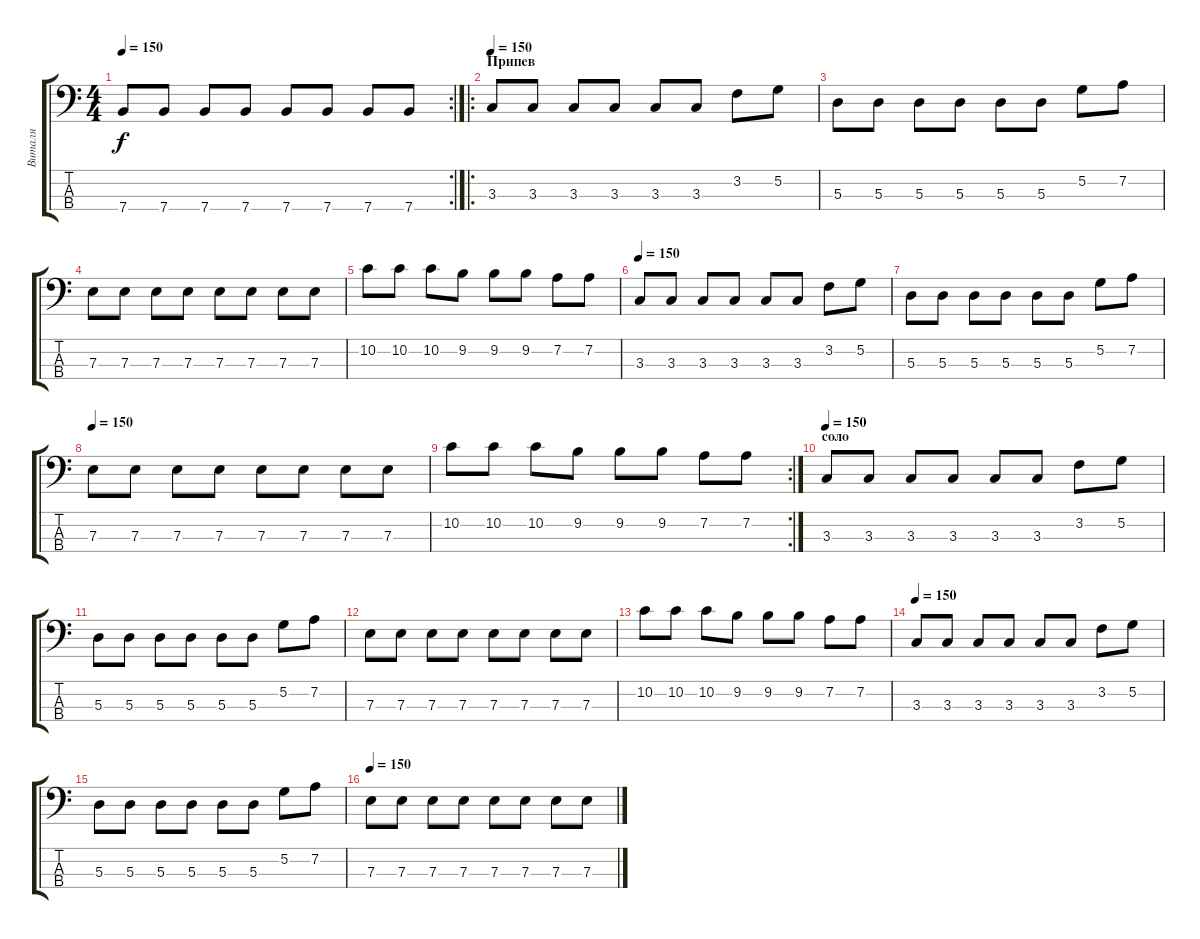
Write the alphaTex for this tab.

\track ("Виталя" "Виталя") {instrument electricbassfinger}
\staff {score tabs}
\tuning (G2 D2 A1 E1) {hide}
\rc 2
\ts (4 4)
\tempo 150
\clef f4
\ks c
7.4.8{dy f} 7.4.8 7.4.8 7.4.8 7.4.8 7.4.8 7.4.8 7.4.8 |
\ro
\section ("" "Припев")
\tempo 150
3.3.8 3.3.8 3.3.8 3.3.8 3.3.8 3.3.8 3.2.8 5.2.8 |
5.3.8 5.3.8 5.3.8 5.3.8 5.3.8 5.3.8 5.2.8 7.2.8 |
7.3.8 7.3.8 7.3.8 7.3.8 7.3.8 7.3.8 7.3.8 7.3.8 |
10.2.8 10.2.8 10.2.8 9.2.8 9.2.8 9.2.8 7.2.8 7.2.8 |
\tempo 150
3.3.8 3.3.8 3.3.8 3.3.8 3.3.8 3.3.8 3.2.8 5.2.8 |
5.3.8 5.3.8 5.3.8 5.3.8 5.3.8 5.3.8 5.2.8 7.2.8 |
\tempo 150
7.3.8 7.3.8 7.3.8 7.3.8 7.3.8 7.3.8 7.3.8 7.3.8 |
\rc 2
10.2.8 10.2.8 10.2.8 9.2.8 9.2.8 9.2.8 7.2.8 7.2.8 |
\section ("" "соло")
\tempo 150
3.3.8 3.3.8 3.3.8 3.3.8 3.3.8 3.3.8 3.2.8 5.2.8 |
5.3.8 5.3.8 5.3.8 5.3.8 5.3.8 5.3.8 5.2.8 7.2.8 |
7.3.8 7.3.8 7.3.8 7.3.8 7.3.8 7.3.8 7.3.8 7.3.8 |
10.2.8 10.2.8 10.2.8 9.2.8 9.2.8 9.2.8 7.2.8 7.2.8 |
\tempo 150
3.3.8 3.3.8 3.3.8 3.3.8 3.3.8 3.3.8 3.2.8 5.2.8 |
5.3.8 5.3.8 5.3.8 5.3.8 5.3.8 5.3.8 5.2.8 7.2.8 |
\tempo 150
7.3.8 7.3.8 7.3.8 7.3.8 7.3.8 7.3.8 7.3.8 7.3.8
